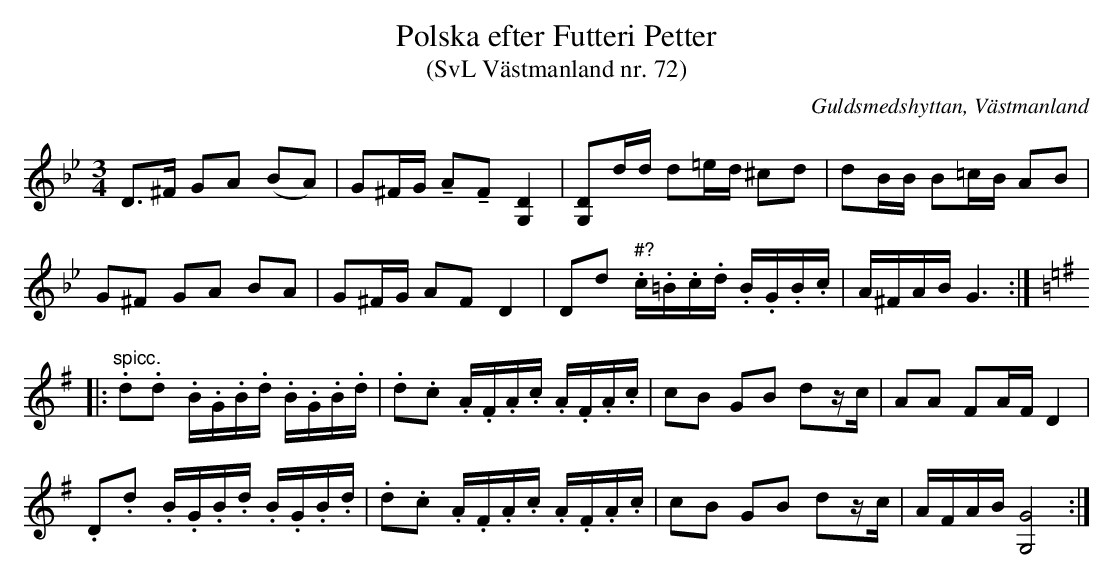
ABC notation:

X:1
T: Polska efter Futteri Petter
T: (SvL Västmanland nr. 72)
O: Guldsmedshyttan, Västmanland
M: 3/4
L: 1/16
K: Gm
D2>^F2 G2A2 (B2A2) | G2^FG !tenuto!A2!tenuto!F2 [DG,]4 | [DG,]2dd d2=ed ^c2d2 | d2BB B2=cB A2B2 |
G2^F2 G2A2 B2A2 | G2^FG A2F2 D4 | D2d2 "#?".c.=B.c.d .B.G.B.c | A^FAB G6 ::
K: G
"spicc.".d2.d2 .B.G.B.d .B.G.B.d | .d2.c2 .A.F.A.c .A.F.A.c | c2B2 G2B2 d2zc | A2A2 F2AF D4 |
        .D2.d2 .B.G.B.d .B.G.B.d | .d2.c2 .A.F.A.c .A.F.A.c | c2B2 G2B2 d2zc | AFAB [GG,]8 :|
